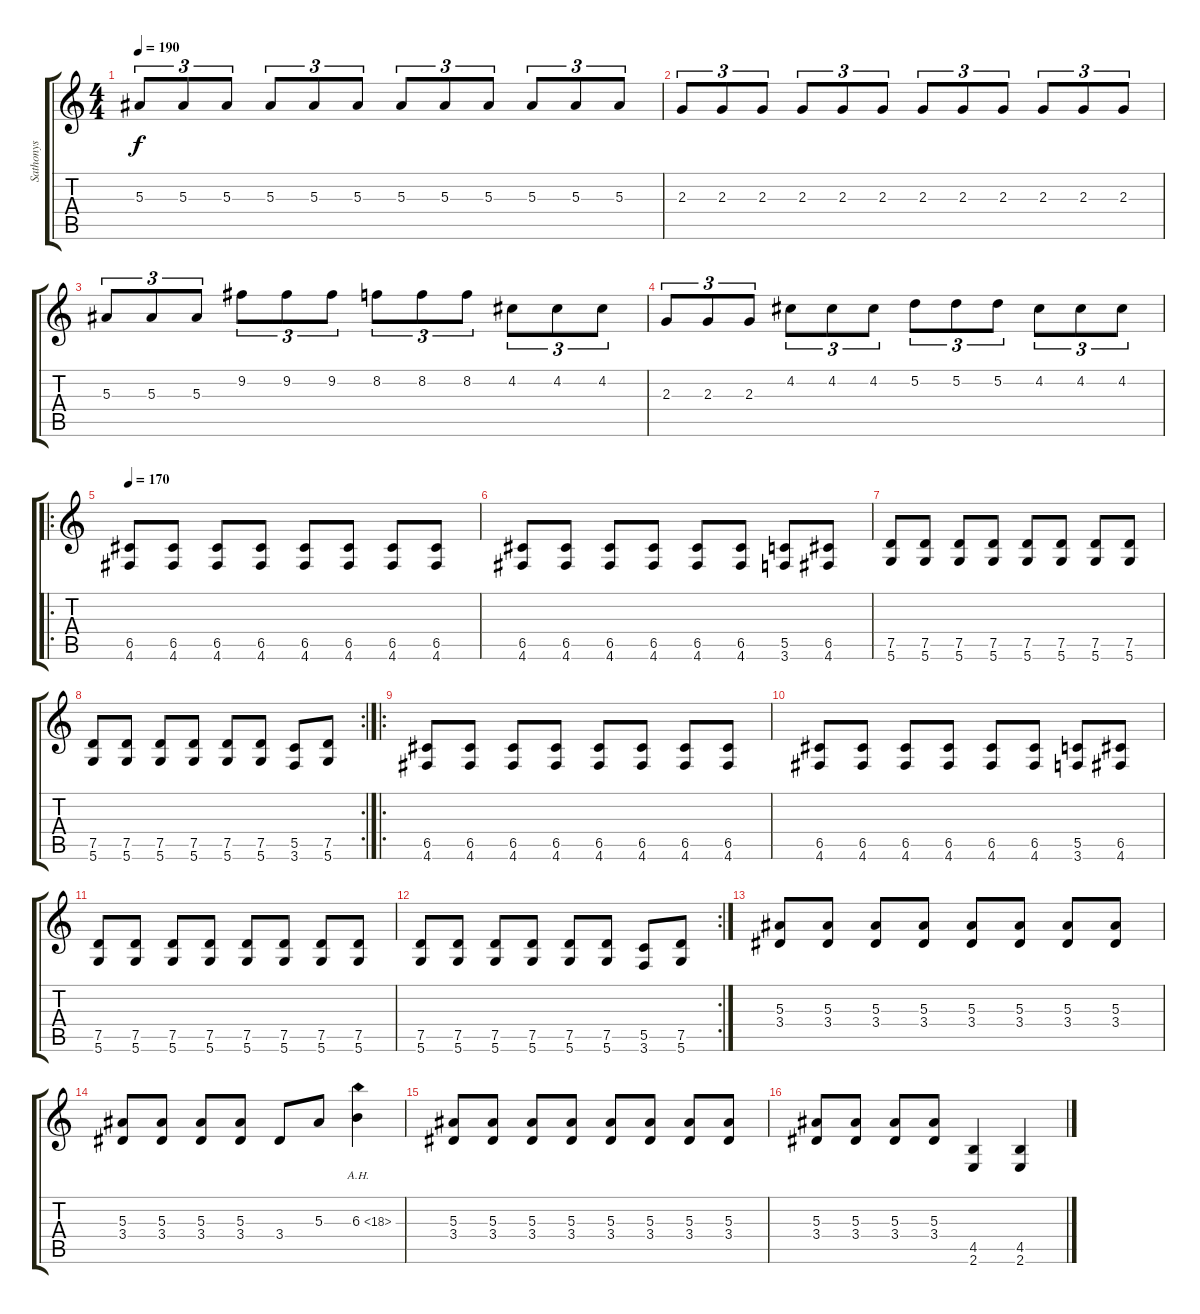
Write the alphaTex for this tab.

\track ("Sathonys" "Sathonys") {instrument distortionguitar}
\staff {score tabs}
\tuning (D4 A3 F3 C3 G2 D2) {hide}
\ts (4 4)
\tempo 190
\clef g2
\ks c
5.3.8{tu (3 2) dy f} 5.3.8{tu (3 2)} 5.3.8{tu (3 2)} 5.3.8{tu (3 2)} 5.3.8{tu (3 2)} 5.3.8{tu (3 2)} 5.3.8{tu (3 2)} 5.3.8{tu (3 2)} 5.3.8{tu (3 2)} 5.3.8{tu (3 2)} 5.3.8{tu (3 2)} 5.3.8{tu (3 2)} |
2.3.8{tu (3 2)} 2.3.8{tu (3 2)} 2.3.8{tu (3 2)} 2.3.8{tu (3 2)} 2.3.8{tu (3 2)} 2.3.8{tu (3 2)} 2.3.8{tu (3 2)} 2.3.8{tu (3 2)} 2.3.8{tu (3 2)} 2.3.8{tu (3 2)} 2.3.8{tu (3 2)} 2.3.8{tu (3 2)} |
5.3.8{tu (3 2)} 5.3.8{tu (3 2)} 5.3.8{tu (3 2)} 9.2.8{tu (3 2)} 9.2.8{tu (3 2)} 9.2.8{tu (3 2)} 8.2.8{tu (3 2)} 8.2.8{tu (3 2)} 8.2.8{tu (3 2)} 4.2.8{tu (3 2)} 4.2.8{tu (3 2)} 4.2.8{tu (3 2)} |
2.3.8{tu (3 2)} 2.3.8{tu (3 2)} 2.3.8{tu (3 2)} 4.2.8{tu (3 2)} 4.2.8{tu (3 2)} 4.2.8{tu (3 2)} 5.2.8{tu (3 2)} 5.2.8{tu (3 2)} 5.2.8{tu (3 2)} 4.2.8{tu (3 2)} 4.2.8{tu (3 2)} 4.2.8{tu (3 2)} |
\ro
\tempo 170
(6.5 4.6).8 (6.5 4.6).8 (6.5 4.6).8 (6.5 4.6).8 (6.5 4.6).8 (6.5 4.6).8 (6.5 4.6).8 (6.5 4.6).8 |
(6.5 4.6).8 (6.5 4.6).8 (6.5 4.6).8 (6.5 4.6).8 (6.5 4.6).8 (6.5 4.6).8 (5.5 3.6).8 (6.5 4.6).8 |
(7.5 5.6).8 (7.5 5.6).8 (7.5 5.6).8 (7.5 5.6).8 (7.5 5.6).8 (7.5 5.6).8 (7.5 5.6).8 (7.5 5.6).8 |
\rc 2
(7.5 5.6).8 (7.5 5.6).8 (7.5 5.6).8 (7.5 5.6).8 (7.5 5.6).8 (7.5 5.6).8 (5.5 3.6).8 (7.5 5.6).8 |
\ro
(6.5 4.6).8 (6.5 4.6).8 (6.5 4.6).8 (6.5 4.6).8 (6.5 4.6).8 (6.5 4.6).8 (6.5 4.6).8 (6.5 4.6).8 |
(6.5 4.6).8 (6.5 4.6).8 (6.5 4.6).8 (6.5 4.6).8 (6.5 4.6).8 (6.5 4.6).8 (5.5 3.6).8 (6.5 4.6).8 |
(7.5 5.6).8 (7.5 5.6).8 (7.5 5.6).8 (7.5 5.6).8 (7.5 5.6).8 (7.5 5.6).8 (7.5 5.6).8 (7.5 5.6).8 |
\rc 2
(7.5 5.6).8 (7.5 5.6).8 (7.5 5.6).8 (7.5 5.6).8 (7.5 5.6).8 (7.5 5.6).8 (5.5 3.6).8 (7.5 5.6).8 |
(5.3 3.4).8 (5.3 3.4).8 (5.3 3.4).8 (5.3 3.4).8 (5.3 3.4).8 (5.3 3.4).8 (5.3 3.4).8 (5.3 3.4).8 |
(5.3 3.4).8 (5.3 3.4).8 (5.3 3.4).8 (5.3 3.4).8 3.4.8 5.3.8 6.3{ah 12}.4 |
(5.3 3.4).8 (5.3 3.4).8 (5.3 3.4).8 (5.3 3.4).8 (5.3 3.4).8 (5.3 3.4).8 (5.3 3.4).8 (5.3 3.4).8 |
(5.3 3.4).8 (5.3 3.4).8 (5.3 3.4).8 (5.3 3.4).8 (4.5 2.6).4 (4.5 2.6).4
